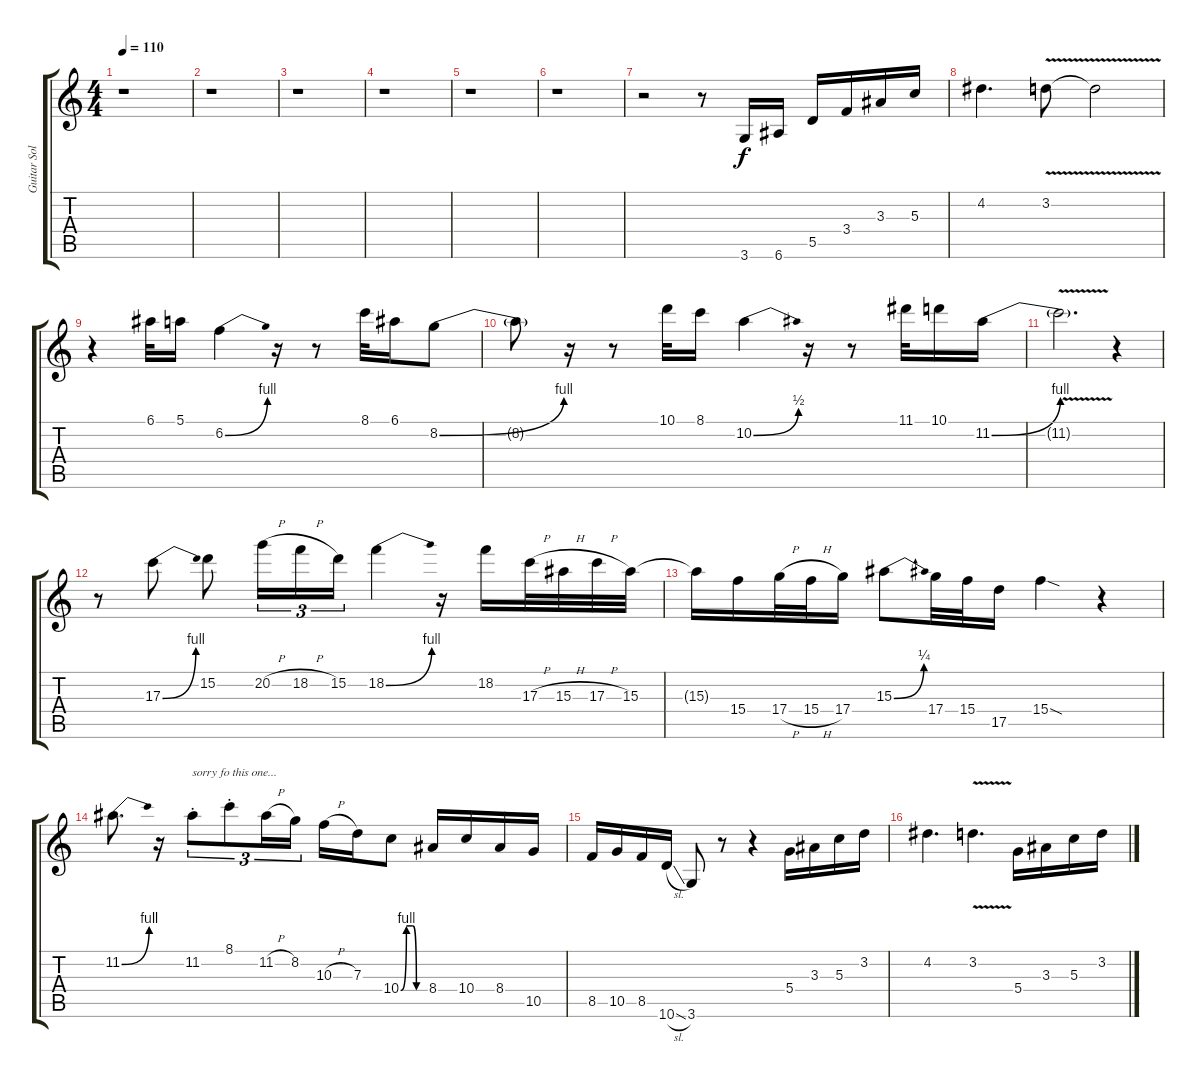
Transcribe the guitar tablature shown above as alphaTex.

\track ("Guitar Solo" "Guitar Sol") {instrument distortionguitar}
\staff {score tabs}
\tuning (E4 B3 G3 D3 A2 E2) {hide}
\ts (4 4)
\tempo 110
\clef g2
\ks c
r.1{dy f} |
r.1 |
r.1 |
r.1 |
r.1 |
r.1 |
r.2 r.8 3.6.16 6.6.16 5.5.16 3.4.16 3.3.16 5.3.16 |
4.2.4{d} 3.2{v}.8 3.2{t}.2 |
r.4 6.1.32 5.1.16 6.2{be (bend 0 0 60 4)}.4 r.16 r.8 8.1.32 6.1.16 8.2{be (bend 0 0 60 4)}.8 |
8.2{t}.8 r.16 r.8 10.1.32 8.1.16 10.2{be (bend 0 0 60 2)}.4 r.16 r.8 11.1.32 10.1.16 11.2{be (bend 0 0 60 4)}.16 |
11.2{v t}.2{d} r.4 |
r.8 17.3{be (bend 0 0 60 4)}.8 15.2.8 20.2{h}.16{tu (3 2)} 18.2{h}.16{tu (3 2)} 15.2.16{tu (3 2)} 18.2{be (bend 0 0 60 4)}.4 r.16 18.2.16 17.3{h}.32 15.3{h}.32 17.3{h}.32 15.3.32 |
15.3{t}.16 15.4.16 17.4{h}.32 15.4{h}.32 17.4.16 15.3{be (bend 0 0 60 1)}.8 17.4.32 15.4.32 17.5.16 15.4{sod}.4 r.4 |
11.2{be (bend 0 0 60 4)}.8{d} r.16 11.2{st}.8{tu (3 2) txt "sorry fo this one..."} 8.1{st}.8{tu (3 2)} 11.2{h}.16{tu (3 2)} 8.2.16{tu (3 2)} 10.3{h}.16 7.3.16 10.4{be (custom 0 0 14 4 30 4 39 0 60 0)}.8 8.4.16 10.4.16 8.4.16 10.5.16 |
8.5.16 10.5.16 8.5.16 10.6{sl}.16 3.6.8 r.8 r.4 5.4.16 3.3.16 5.3.16 3.2.16 |
4.2.4{d} 3.2{v}.4{d} 5.4.16 3.3.16 5.3.16 3.2.16
